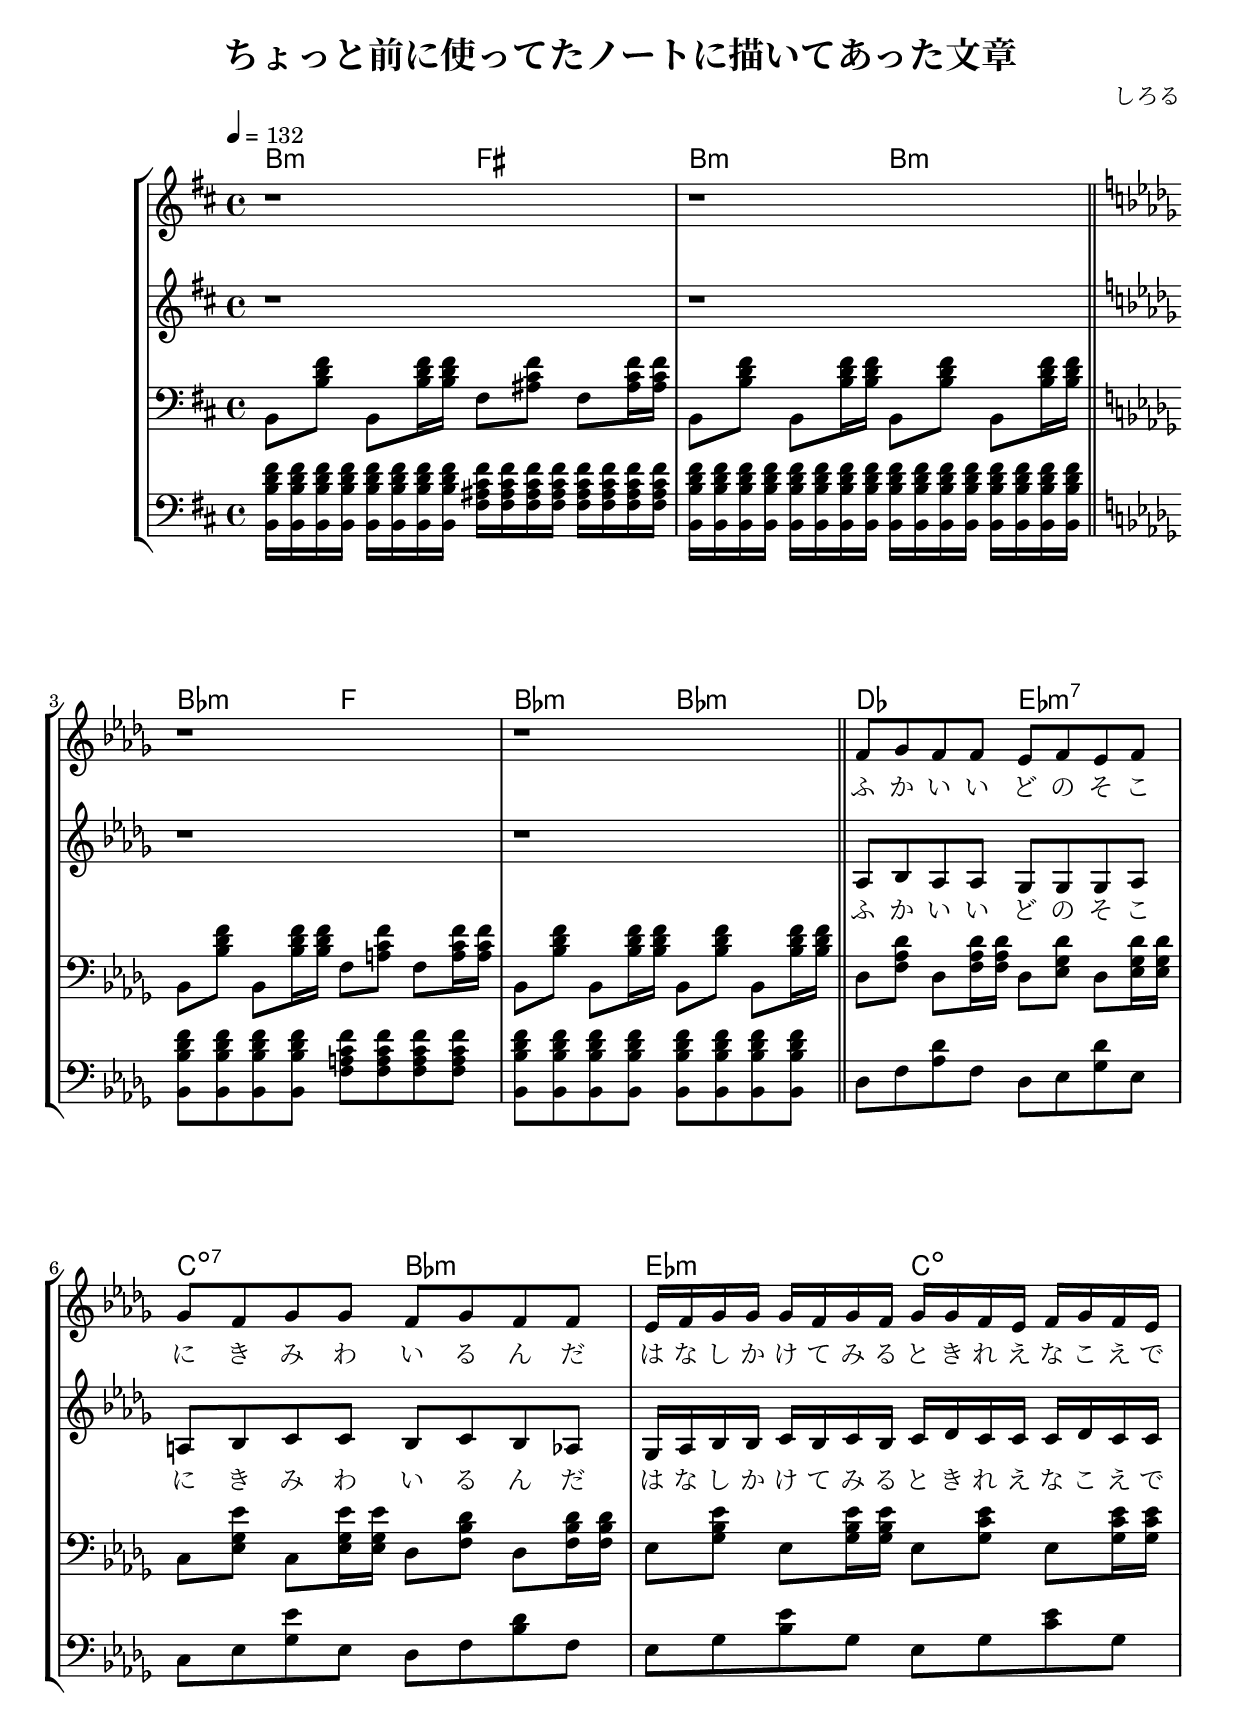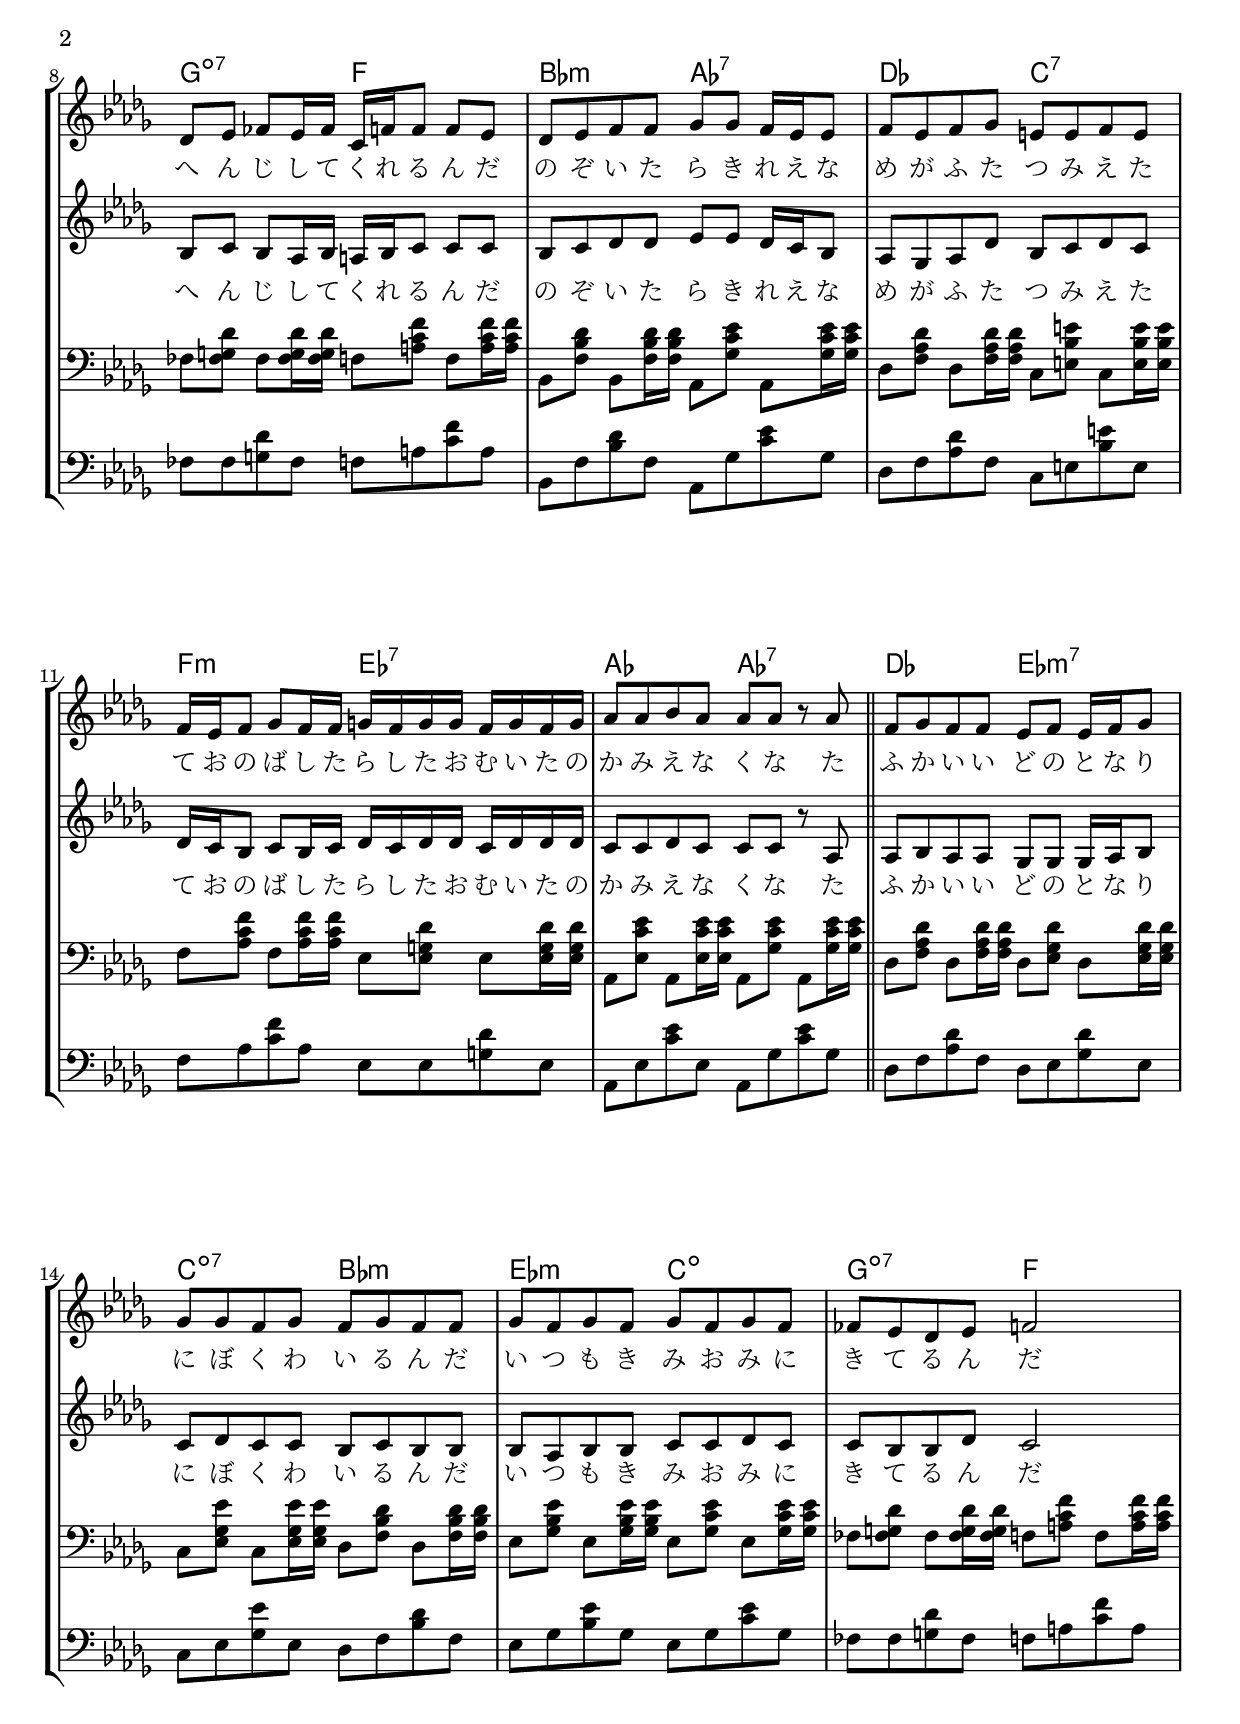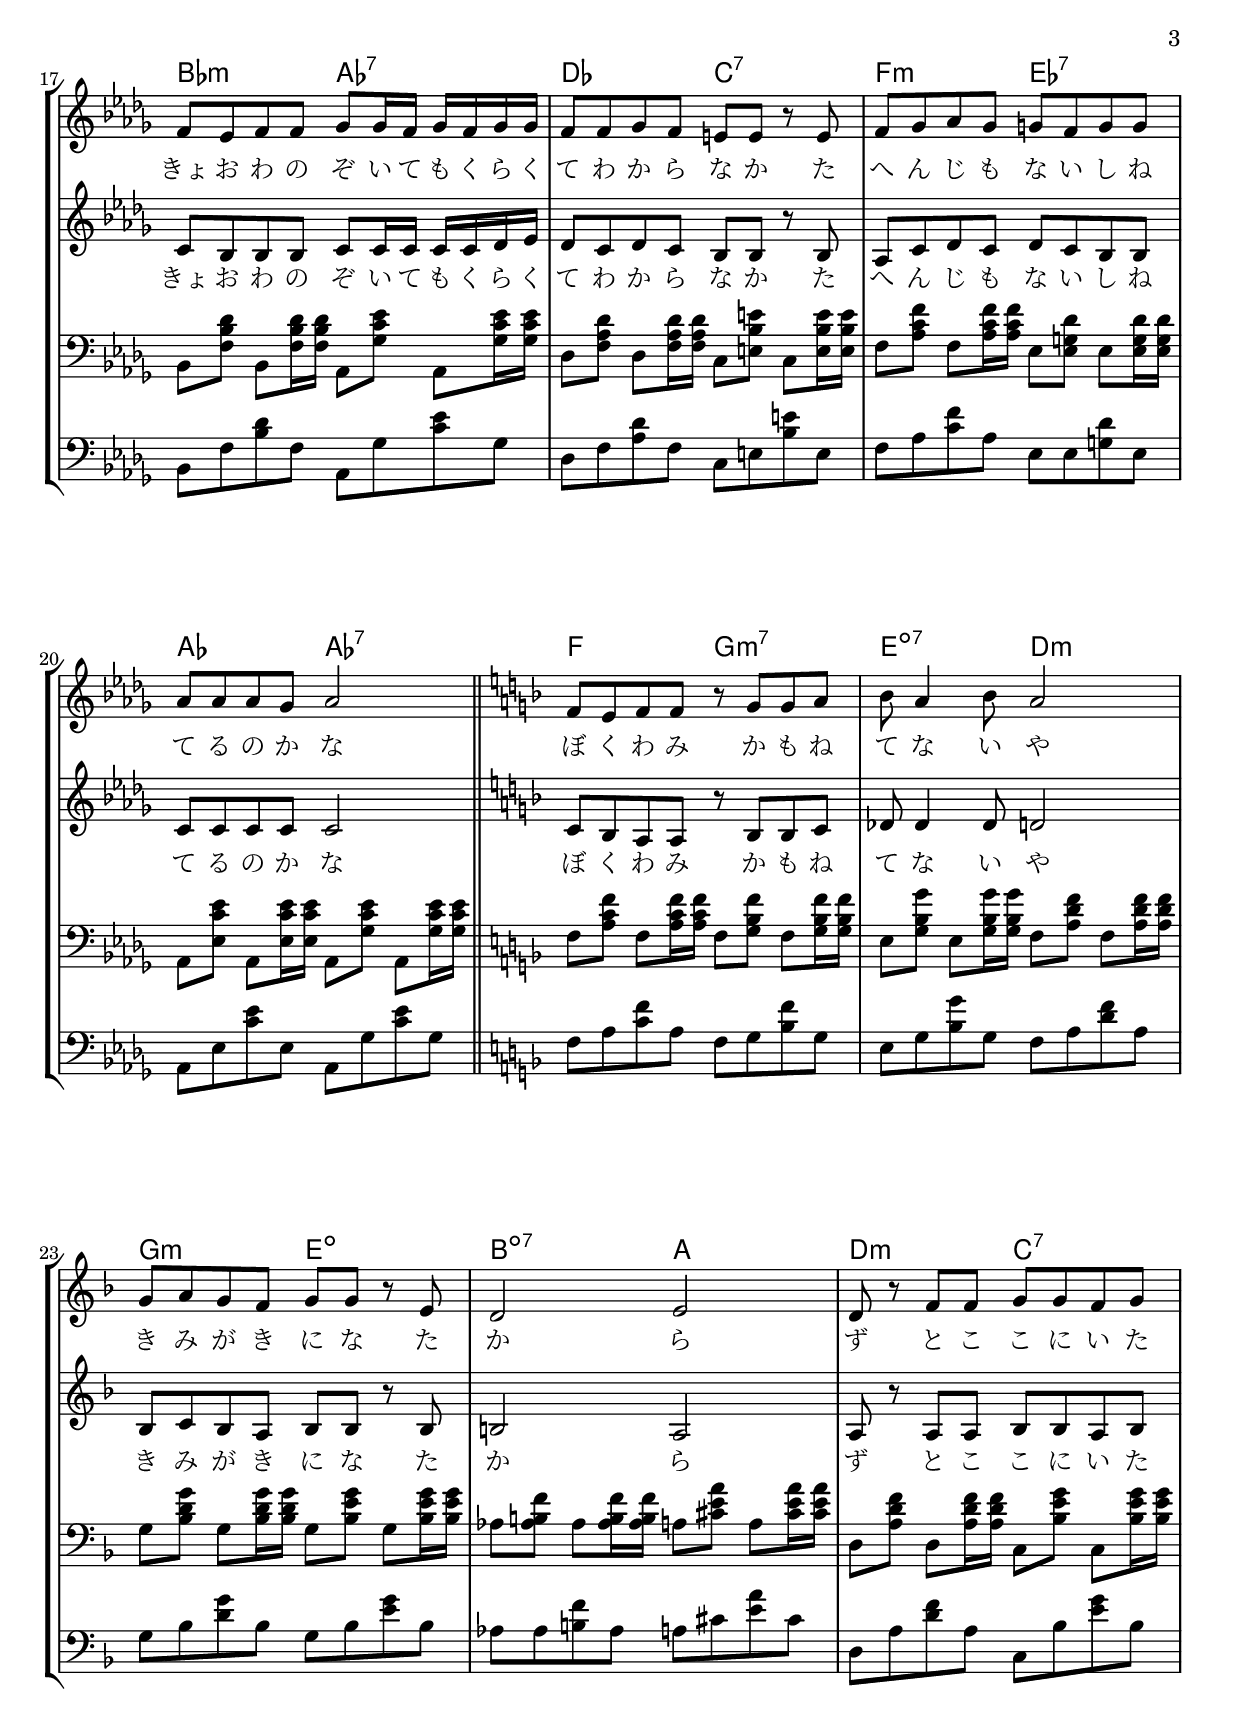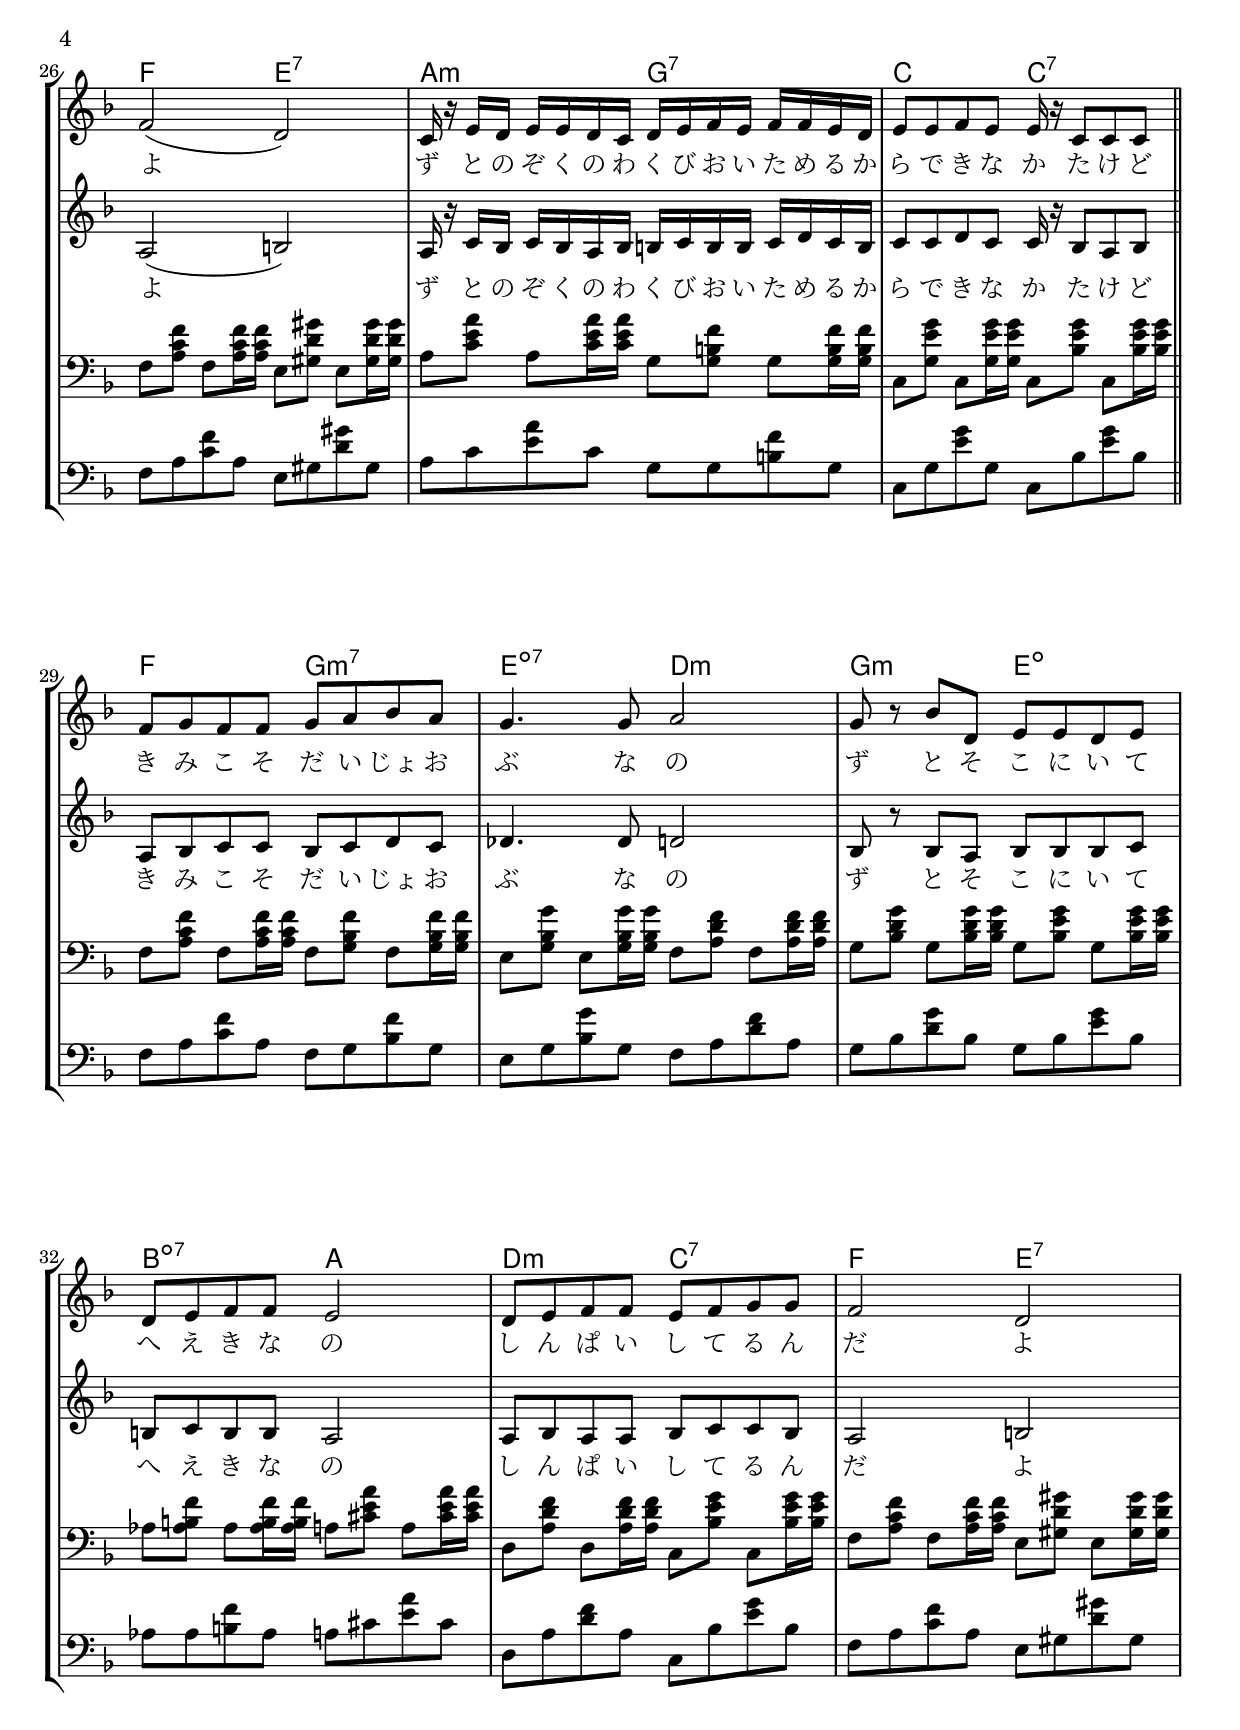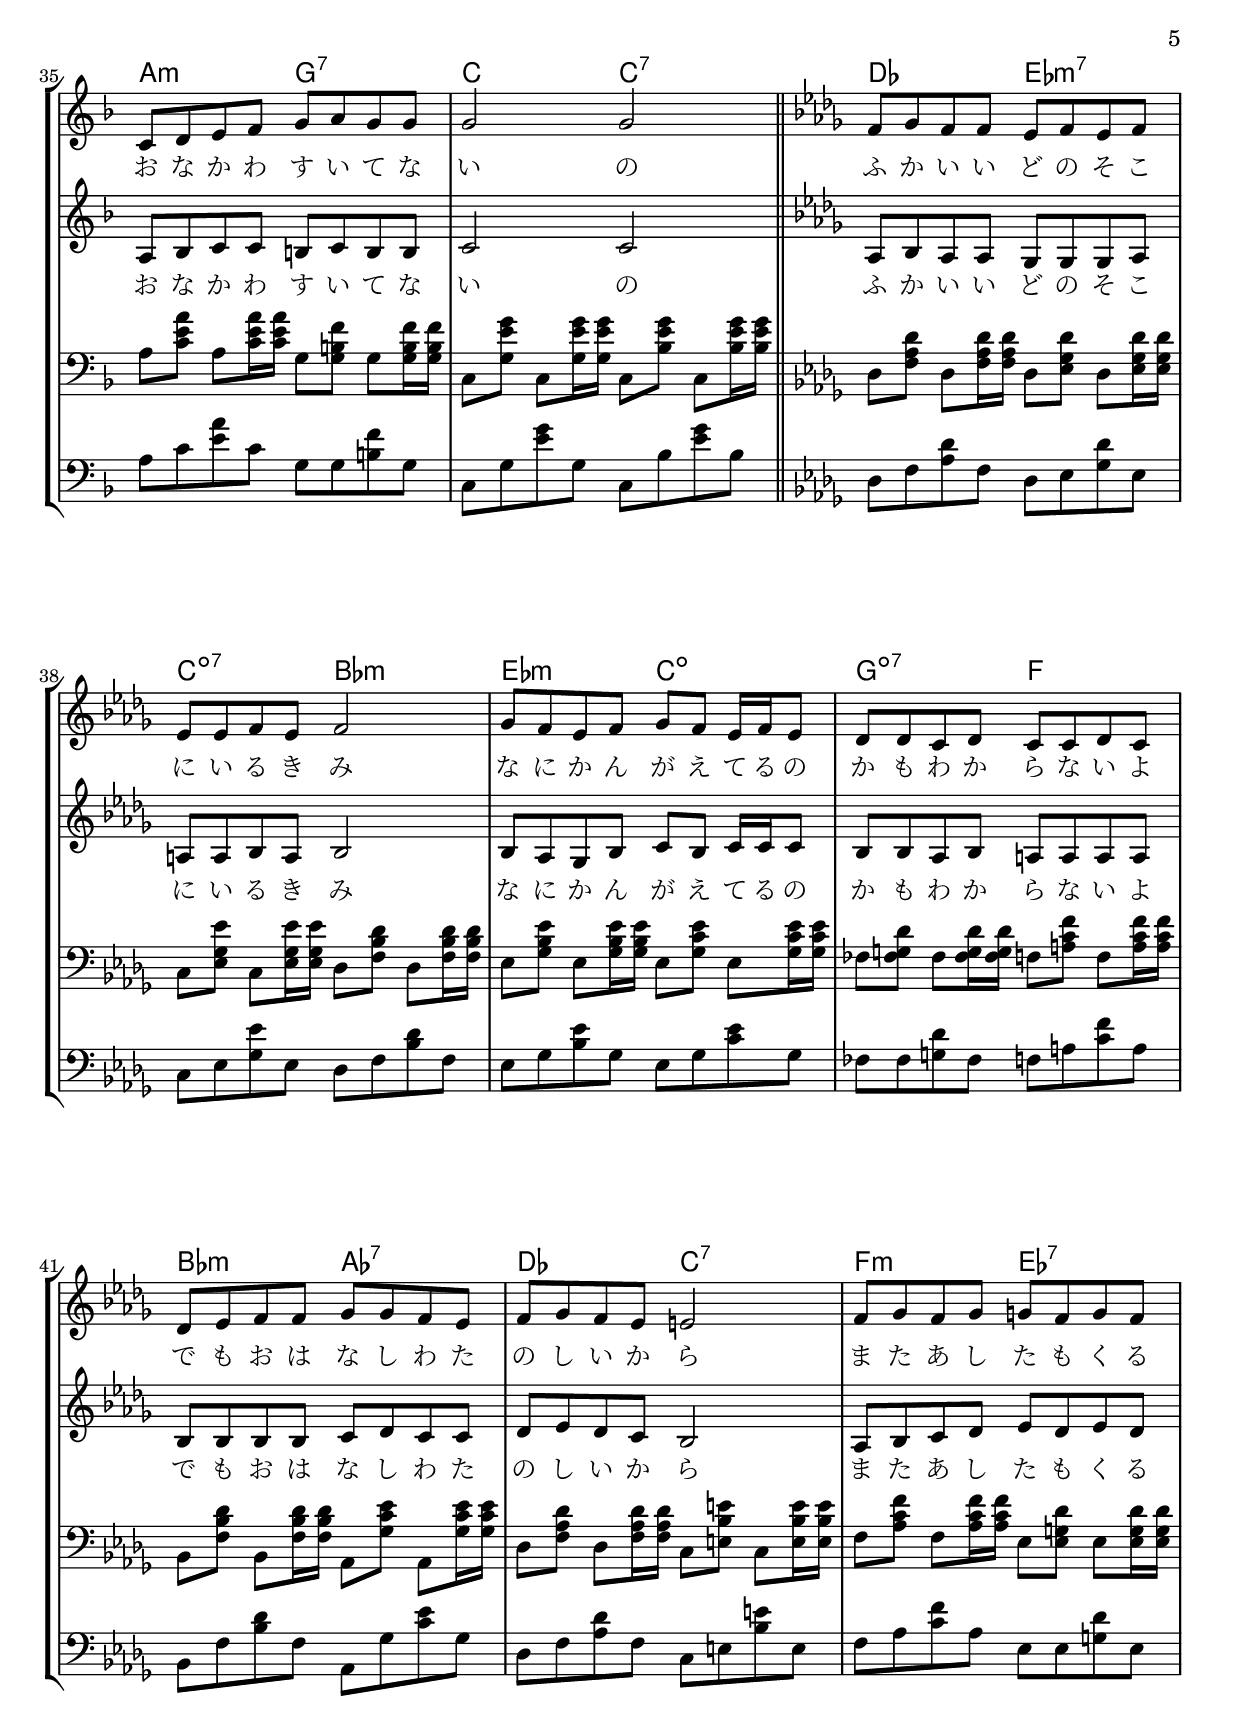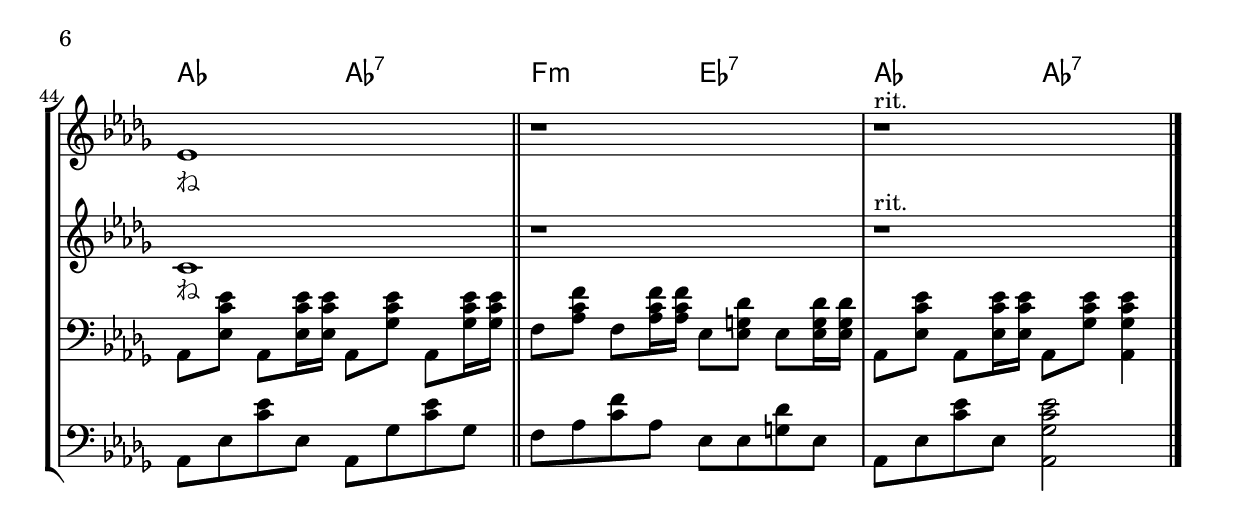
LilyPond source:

\version "2.12.1"

\header {
	title = \markup {ちょっと前に使ってたノートに描いてあった文章}
	composer = \markup \center-column {しろる}
}

harmony = \chordmode {
	b2:m fis b:m b:m 

	bes:m f bes:m bes:m 

	des es:min7 c:dim7 bes:m es:m c:dim g:dim7 f bes:m as:7 des c:7 f:m es:7 as as:7 

	des es:min7 c:dim7 bes:m es:m c:dim g:dim7 f bes:m as:7 des c:7 f:m es:7 as as:7 

	f g:min7 e:dim7 d:m g:m e:dim b:dim7 a d:m c:7 f e:7 a:m g:7 c c:7 

	f g:min7 e:dim7 d:m g:m e:dim b:dim7 a d:m c:7 f e:7 a:m g:7 c c:7 

	des es:min7 c:dim7 bes:m es:m c:dim g:dim7 f bes:m as:7 des c:7 f:m es:7 as as:7 

	f:m es:7 as as:7 
}

melody = {
	\key d \major
	\tempo 4 = 132
	r1 | r1   
	\key des \major
	r1 | r1   
	\set Staff.midiInstrument = #"fss0.35"
	f'8  ges'8  f'8  f'8  es'8  f'8  es'8  f'8 
	ges'8  f'8  ges'8  ges'8  f'8  ges'8  f'8  f'8 
	es'16  f'16  ges'16  ges'16  ges'16  f'16  ges'16  f'16  ges'16  ges'16  f'16  es'16  f'16  ges'16  f'16  es'16 
	des'8  es'8  fes'8  es'16  fes'16  c'16  f'16  f'8  f'8  es'8 
	des'8  es'8  f'8  f'8  ges'8  ges'8  f'16  es'16  es'8 
	f'8  es'8  f'8  ges'8  e'8  e'8  f'8  e'8 
	f'16  es'16  f'8  ges'8  f'16  f'16  g'16  f'16  g'16  g'16  f'16  g'16  f'16  g'16 
	as'8  as'8  bes'8  as'8  as'8  as'8  r8  as'8
	\set Staff.midiInstrument = #"fss0.35"
	f'8  ges'8  f'8  f'8  es'8  f'8  es'16  f'16  ges'8 
	ges'8  ges'8  f'8  ges'8  f'8  ges'8  f'8  f'8 
	ges'8  f'8  ges'8  f'8  ges'8  f'8  ges'8  f'8 
	fes'8  es'8  des'8  es'8  f'2 
	f'8  es'8  f'8  f'8  ges'8  ges'16  f'16  ges'16  f'16  ges'16  ges'16 
	f'8  f'8  ges'8  f'8  e'8  e'8  r8  e'8 
	f'8  ges'8  as'8  ges'8  g'8  f'8  g'8  g'8 
	as'8  as'8  as'8  ges'8  as'2
	\set Staff.midiInstrument = #"fss0.35"
		\key f \major
f'8  e'8  f'8  f'8  r8  g'8  g'8  a'8 
	bes'8  a'4  bes'8  a'2 
	g'8  a'8  g'8  f'8  g'8  g'8  r8  e'8 
	d'2  e'2 
	d'8  r8  f'8  f'8  g'8  g'8  f'8  g'8 
	f'2  (d'2) 
	c'16  r16  e'16  d'16  e'16  e'16  d'16  c'16  d'16  e'16  f'16  e'16  f'16  f'16  e'16  d'16 
	e'8  e'8  f'8  e'8  e'16  r16  c'8  c'8  c'8
	\set Staff.midiInstrument = #"fss0.35"
	f'8  g'8  f'8  f'8  g'8  a'8  bes'8  a'8 
	g'4.  g'8  a'2 
	g'8  r8  bes'8  d'8  e'8  e'8  d'8  e'8 
	d'8  e'8  f'8  f'8  e'2 
	d'8  e'8  f'8  f'8  e'8  f'8  g'8  g'8 
	f'2  d'2 
	c'8  d'8  e'8  f'8  g'8  a'8  g'8  g'8 
	g'2  g'2
	\set Staff.midiInstrument = #"fss0.35"
		\key des \major
f'8  ges'8  f'8  f'8  es'8  f'8  es'8  f'8 
	es'8  es'8  f'8  es'8  f'2 
	ges'8  f'8  es'8  f'8  ges'8  f'8  es'16  f'16  es'8 
	des'8  des'8  c'8  des'8  c'8  c'8  des'8  c'8 
	des'8  es'8  f'8  f'8  ges'8  ges'8  f'8  es'8 
	f'8  ges'8  f'8  es'8  e'2 
	f'8  ges'8  f'8  ges'8  g'8  f'8  g'8  f'8 
	es'1
	r1 | r1^"rit." \bar "|."
}

words = \lyricmode {
	
	
	ふ  か  い  い  ど  の  そ  こ  に  き  み  わ  い  る  ん  だ  は  な  し  か  け  て  み  る  と  き  れ  え  な  こ  え  で  へ  ん  じ  し  て  く  れ  る  ん  だ  の  ぞ  い  た  ら  き  れ  え  な  め  が  ふ  た  つ  み  え  た  て  お  の  ば  し  た  ら  し  た  お  む  い  た  の  か  み  え  な  く  な  た  
	ふ  か  い  い  ど  の  と  な  り  に  ぼ  く  わ  い  る  ん  だ  い  つ  も  き  み  お  み  に  き  て  る  ん  だ  きょ  お  わ  の  ぞ  い  て  も  く  ら  く  て  わ  か  ら  な  か  た  へ  ん  じ  も  な  い  し  ね  て  る  の  か  な  
	ぼ  く  わ  み  か  も  ね  て  な  い  や  き  み  が  き  に  な  た  か  ら  ず  と  こ  こ  に  い  た  よ  ず  と  の  ぞ  く  の  わ  く  び  お  い  た  め  る  か  ら  で  き  な  か  た  け  ど  
	き  み  こ  そ  だ  い  じょ  お  ぶ  な  の  ず  と  そ  こ  に  い  て  へ  え  き  な  の  し  ん  ぱ  い  し  て  る  ん  だ  よ  お  な  か  わ  す  い  て  な  い  の  
	ふ  か  い  い  ど  の  そ  こ  に  い  る  き  み  な  に  か  ん  が  え  て  る  の  か  も  わ  か  ら  な  い  よ  で  も  お  は  な  し  わ  た  の  し  い  か  ら  ま  た  あ  し  た  も  く  る  ね  
	
}

secondmelody = {
	\key d \major
	\tempo 4 = 132
	r1 | r1   
	\key des \major
	r1 | r1   
	\set Staff.midiInstrument = #"fss0.35"
	as8  bes8  as8  as8  ges8  ges8  ges8  as8 
	a8  bes8  c'8  c'8  bes8  c'8  bes8  as8 
	ges16  as16  bes16  bes16  c'16  bes16  c'16  bes16  c'16  des'16  c'16  c'16  c'16  des'16  c'16  c'16 
	bes8  c'8  bes8  as16  bes16  a16  bes16  c'8  c'8  c'8 
	bes8  c'8  des'8  des'8  es'8  es'8  des'16  c'16  bes8 
	as8  ges8  as8  des'8  bes8  c'8  des'8  c'8 
	des'16  c'16  bes8  c'8  bes16  c'16  des'16  c'16  des'16  des'16  c'16  des'16  des'16  des'16 
	c'8  c'8  des'8  c'8  c'8  c'8  r8  as8
	\set Staff.midiInstrument = #"fss0.35"
	as8  bes8  as8  as8  ges8  ges8  ges16  as16  bes8 
	c'8  des'8  c'8  c'8  bes8  c'8  bes8  bes8 
	bes8  as8  bes8  bes8  c'8  c'8  des'8  c'8 
	c'8  bes8  bes8  des'8  c'2 
	c'8  bes8  bes8  bes8  c'8  c'16  c'16  c'16  c'16  des'16  es'16 
	des'8  c'8  des'8  c'8  bes8  bes8  r8  bes8 
	as8  c'8  des'8  c'8  des'8  c'8  bes8  bes8 
	c'8  c'8  c'8  c'8  c'2
	\set Staff.midiInstrument = #"fss0.35"
		\key f \major
c'8  bes8  a8  a8  r8  bes8  bes8  c'8 
	des'8  des'4  des'8  d'2 
	bes8  c'8  bes8  a8  bes8  bes8  r8  bes8 
	b2  a2 
	a8  r8  a8  a8  bes8  bes8  a8  bes8 
	a2  (b2) 
	a16  r16  c'16  bes16  c'16  bes16  a16  bes16  b16  c'16  b16  b16  c'16  d'16  c'16  b16 
	c'8  c'8  d'8  c'8  c'16  r16  bes8  a8  bes8
	\set Staff.midiInstrument = #"fss0.35"
	a8  bes8  c'8  c'8  bes8  c'8  d'8  c'8 
	des'4.  des'8  d'2 
	bes8  r8  bes8  a8  bes8  bes8  bes8  c'8 
	b8  c'8  b8  b8  a2 
	a8  bes8  a8  a8  bes8  c'8  c'8  bes8 
	a2  b2 
	a8  bes8  c'8  c'8  b8  c'8  b8  b8 
	c'2  c'2
	\set Staff.midiInstrument = #"fss0.35"
		\key des \major
as8  bes8  as8  as8  ges8  ges8  ges8  as8 
	a8  a8  bes8  a8  bes2 
	bes8  as8  ges8  bes8  c'8  bes8  c'16  c'16  c'8 
	bes8  bes8  as8  bes8  a8  a8  a8  a8 
	bes8  bes8  bes8  bes8  c'8  des'8  c'8  c'8 
	des'8  es'8  des'8  c'8  bes2 
	as8  bes8  c'8  des'8  es'8  des'8  es'8  des'8 
	c'1
	r1 | r1^"rit." \bar "|."
}

secondwords = \lyricmode {
	
	
	ふ  か  い  い  ど  の  そ  こ  に  き  み  わ  い  る  ん  だ  は  な  し  か  け  て  み  る  と  き  れ  え  な  こ  え  で  へ  ん  じ  し  て  く  れ  る  ん  だ  の  ぞ  い  た  ら  き  れ  え  な  め  が  ふ  た  つ  み  え  た  て  お  の  ば  し  た  ら  し  た  お  む  い  た  の  か  み  え  な  く  な  た  
	ふ  か  い  い  ど  の  と  な  り  に  ぼ  く  わ  い  る  ん  だ  い  つ  も  き  み  お  み  に  き  て  る  ん  だ  きょ  お  わ  の  ぞ  い  て  も  く  ら  く  て  わ  か  ら  な  か  た  へ  ん  じ  も  な  い  し  ね  て  る  の  か  な  
	ぼ  く  わ  み  か  も  ね  て  な  い  や  き  み  が  き  に  な  た  か  ら  ず  と  こ  こ  に  い  た  よ  ず  と  の  ぞ  く  の  わ  く  び  お  い  た  め  る  か  ら  で  き  な  か  た  け  ど  
	き  み  こ  そ  だ  い  じょ  お  ぶ  な  の  ず  と  そ  こ  に  い  て  へ  え  き  な  の  し  ん  ぱ  い  し  て  る  ん  だ  よ  お  な  か  わ  す  い  て  な  い  の  
	ふ  か  い  い  ど  の  そ  こ  に  い  る  き  み  な  に  か  ん  が  え  て  る  の  か  も  わ  か  ら  な  い  よ  で  も  お  は  な  し  わ  た  の  し  い  か  ら  ま  た  あ  し  た  も  く  る  ね  
	
}

tempochange = {
	\tempo 4 = 132
	r1 | r1 \bar "||"
	\tempo 4 = 132
	r1 | r1 \bar "||"
	\tempo 4 = 132
	r1 | r1 | r1 | r1 | r1 | r1 | r1 | r1 \bar "||"
	\tempo 4 = 132
	r1 | r1 | r1 | r1 | r1 | r1 | r1 | r1 \bar "||"
	\tempo 4 = 132
	r1 | r1 | r1 | r1 | r1 | r1 | r1 | r1 \bar "||"
	\tempo 4 = 132
	r1 | r1 | r1 | r1 | r1 | r1 | r1 | r1 \bar "||"
	\tempo 4 = 132
	r1 | r1 | r1 | r1 | r1 | r1 | r1 | r1 \bar "||"
	\tempo 4 = 132
	r1 | \tempo 4 = 99 r2 \tempo 4 = 88 r2 \bar "|."
}

mainacc = {
	\clef bass
	\set Staff.midiInstrument = #"Electric Piano 1"
	\key d \major
	\tempo 4 = 132
	b,8 <b d' fis'> b, <b d' fis'>16 <b d' fis'>
	fis8 <ais cis' fis'> fis <ais cis' fis'>16 <ais cis' fis'>
	b,8 <b d' fis'> b, <b d' fis'>16 <b d' fis'>
	b,8 <b d' fis'> b, <b d' fis'>16 <b d' fis'>
	\bar "||"

	\set Staff.midiInstrument = #"Electric Piano 1"
	\key des \major
	bes,8 <bes des' f'> bes, <bes des' f'>16 <bes des' f'>
	f8 <a c' f'> f <a c' f'>16 <a c' f'>
	bes,8 <bes des' f'> bes, <bes des' f'>16 <bes des' f'>
	bes,8 <bes des' f'> bes, <bes des' f'>16 <bes des' f'>
	\bar "||"

	\set Staff.midiInstrument = #"Electric Guitar (clean)"
	des8 <f as des'> des <f as des'>16 <f as des'>
	des8 <es ges des'> des <es ges des'>16 <es ges des'>
	c8 <es ges es'> c <es ges es'>16 <es ges es'>
	des8 <f bes des'> des <f bes des'>16 <f bes des'>
	es8 <ges bes es'> es <ges bes es'>16 <ges bes es'>
	es8 <ges c' es'> es <ges c' es'>16 <ges c' es'>
	fes8 <fes g des'> fes <fes g des'>16 <fes g des'>
	f8 <a c' f'> f <a c' f'>16 <a c' f'>
	bes,8 <f bes des'> bes, <f bes des'>16 <f bes des'>
	as,8 <ges c' es'> as, <ges c' es'>16 <ges c' es'>
	des8 <f as des'> des <f as des'>16 <f as des'>
	c8 <e bes e'> c <e bes e'>16 <e bes e'>
	f8 <as c' f'> f <as c' f'>16 <as c' f'>
	es8 <es g des'> es <es g des'>16 <es g des'>
	as,8 <es c' es'> as, <es c' es'>16 <es c' es'>
	as,8 <ges c' es'> as, <ges c' es'>16 <ges c' es'>
	\bar "||"

	\set Staff.midiInstrument = #"Electric Guitar (clean)"
	des8 <f as des'> des <f as des'>16 <f as des'>
	des8 <es ges des'> des <es ges des'>16 <es ges des'>
	c8 <es ges es'> c <es ges es'>16 <es ges es'>
	des8 <f bes des'> des <f bes des'>16 <f bes des'>
	es8 <ges bes es'> es <ges bes es'>16 <ges bes es'>
	es8 <ges c' es'> es <ges c' es'>16 <ges c' es'>
	fes8 <fes g des'> fes <fes g des'>16 <fes g des'>
	f8 <a c' f'> f <a c' f'>16 <a c' f'>
	bes,8 <f bes des'> bes, <f bes des'>16 <f bes des'>
	as,8 <ges c' es'> as, <ges c' es'>16 <ges c' es'>
	des8 <f as des'> des <f as des'>16 <f as des'>
	c8 <e bes e'> c <e bes e'>16 <e bes e'>
	f8 <as c' f'> f <as c' f'>16 <as c' f'>
	es8 <es g des'> es <es g des'>16 <es g des'>
	as,8 <es c' es'> as, <es c' es'>16 <es c' es'>
	as,8 <ges c' es'> as, <ges c' es'>16 <ges c' es'>
	\bar "||"

	\set Staff.midiInstrument = #"Electric Guitar (clean)"
	\key f \major
	f8 <a c' f'> f <a c' f'>16 <a c' f'>
	f8 <g bes f'> f <g bes f'>16 <g bes f'>
	e8 <g bes g'> e <g bes g'>16 <g bes g'>
	f8 <a d' f'> f <a d' f'>16 <a d' f'>
	g8 <bes d' g'> g <bes d' g'>16 <bes d' g'>
	g8 <bes e' g'> g <bes e' g'>16 <bes e' g'>
	as8 <as b f'> as <as b f'>16 <as b f'>
	a8 <cis' e' a'> a <cis' e' a'>16 <cis' e' a'>
	d8 <a d' f'> d <a d' f'>16 <a d' f'>
	c8 <bes e' g'> c <bes e' g'>16 <bes e' g'>
	f8 <a c' f'> f <a c' f'>16 <a c' f'>
	e8 <gis d' gis'> e <gis d' gis'>16 <gis d' gis'>
	a8 <c' e' a'> a <c' e' a'>16 <c' e' a'>
	g8 <g b f'> g <g b f'>16 <g b f'>
	c8 <g e' g'> c <g e' g'>16 <g e' g'>
	c8 <bes e' g'> c <bes e' g'>16 <bes e' g'>
	\bar "||"

	\set Staff.midiInstrument = #"Electric Guitar (clean)"
	f8 <a c' f'> f <a c' f'>16 <a c' f'>
	f8 <g bes f'> f <g bes f'>16 <g bes f'>
	e8 <g bes g'> e <g bes g'>16 <g bes g'>
	f8 <a d' f'> f <a d' f'>16 <a d' f'>
	g8 <bes d' g'> g <bes d' g'>16 <bes d' g'>
	g8 <bes e' g'> g <bes e' g'>16 <bes e' g'>
	as8 <as b f'> as <as b f'>16 <as b f'>
	a8 <cis' e' a'> a <cis' e' a'>16 <cis' e' a'>
	d8 <a d' f'> d <a d' f'>16 <a d' f'>
	c8 <bes e' g'> c <bes e' g'>16 <bes e' g'>
	f8 <a c' f'> f <a c' f'>16 <a c' f'>
	e8 <gis d' gis'> e <gis d' gis'>16 <gis d' gis'>
	a8 <c' e' a'> a <c' e' a'>16 <c' e' a'>
	g8 <g b f'> g <g b f'>16 <g b f'>
	c8 <g e' g'> c <g e' g'>16 <g e' g'>
	c8 <bes e' g'> c <bes e' g'>16 <bes e' g'>
	\bar "||"

	\set Staff.midiInstrument = #"Electric Guitar (clean)"
	\key des \major
	des8 <f as des'> des <f as des'>16 <f as des'>
	des8 <es ges des'> des <es ges des'>16 <es ges des'>
	c8 <es ges es'> c <es ges es'>16 <es ges es'>
	des8 <f bes des'> des <f bes des'>16 <f bes des'>
	es8 <ges bes es'> es <ges bes es'>16 <ges bes es'>
	es8 <ges c' es'> es <ges c' es'>16 <ges c' es'>
	fes8 <fes g des'> fes <fes g des'>16 <fes g des'>
	f8 <a c' f'> f <a c' f'>16 <a c' f'>
	bes,8 <f bes des'> bes, <f bes des'>16 <f bes des'>
	as,8 <ges c' es'> as, <ges c' es'>16 <ges c' es'>
	des8 <f as des'> des <f as des'>16 <f as des'>
	c8 <e bes e'> c <e bes e'>16 <e bes e'>
	f8 <as c' f'> f <as c' f'>16 <as c' f'>
	es8 <es g des'> es <es g des'>16 <es g des'>
	as,8 <es c' es'> as, <es c' es'>16 <es c' es'>
	as,8 <ges c' es'> as, <ges c' es'>16 <ges c' es'>
	\bar "||"

	\set Staff.midiInstrument = #"Electric Guitar (clean)"
	f8 <as c' f'> f <as c' f'>16 <as c' f'>
	es8 <es g des'> es <es g des'>16 <es g des'>
	as,8 <es c' es'> as, <es c' es'>16 <es c' es'>
	as,8 <ges c' es'>8 <as, ges c' es'>4
	\bar "|."
}

subacc = {
	\clef bass
	\set Staff.midiInstrument = #"Steel Drums"
	\key d \major
	\tempo 4 = 132
	 <b, b d' fis'>16 <b, b d' fis'>16 <b, b d' fis'>16 <b, b d' fis'>16 <b, b d' fis'>16 <b, b d' fis'>16 <b, b d' fis'>16 <b, b d' fis'>16
	 <fis ais cis' fis'>16 <fis ais cis' fis'>16 <fis ais cis' fis'>16 <fis ais cis' fis'>16 <fis ais cis' fis'>16 <fis ais cis' fis'>16 <fis ais cis' fis'>16 <fis ais cis' fis'>16
	 <b, b d' fis'>16 <b, b d' fis'>16 <b, b d' fis'>16 <b, b d' fis'>16 <b, b d' fis'>16 <b, b d' fis'>16 <b, b d' fis'>16 <b, b d' fis'>16
	 <b, b d' fis'>16 <b, b d' fis'>16 <b, b d' fis'>16 <b, b d' fis'>16 <b, b d' fis'>16 <b, b d' fis'>16 <b, b d' fis'>16 <b, b d' fis'>16
	\bar "||"

	\set Staff.midiInstrument = #"Steel Drums"
	\key des \major
	<bes, bes des' f'>8 <bes, bes des' f'>8 <bes, bes des' f'>8 <bes, bes des' f'>8
	<f a c' f'>8 <f a c' f'>8 <f a c' f'>8 <f a c' f'>8
	<bes, bes des' f'>8 <bes, bes des' f'>8 <bes, bes des' f'>8 <bes, bes des' f'>8
	<bes, bes des' f'>8 <bes, bes des' f'>8 <bes, bes des' f'>8 <bes, bes des' f'>8
	\bar "||"

	\set Staff.midiInstrument = #"Sitar"
	des8 f <as des'> f
	des8 es <ges des'> es
	c8 es <ges es'> es
	des8 f <bes des'> f
	es8 ges <bes es'> ges
	es8 ges <c' es'> ges
	fes8 fes <g des'> fes
	f8 a <c' f'> a
	bes,8 f <bes des'> f
	as,8 ges <c' es'> ges
	des8 f <as des'> f
	c8 e <bes e'> e
	f8 as <c' f'> as
	es8 es <g des'> es
	as,8 es <c' es'> es
	as,8 ges <c' es'> ges
	\bar "||"

	\set Staff.midiInstrument = #"Sitar"
	des8 f <as des'> f
	des8 es <ges des'> es
	c8 es <ges es'> es
	des8 f <bes des'> f
	es8 ges <bes es'> ges
	es8 ges <c' es'> ges
	fes8 fes <g des'> fes
	f8 a <c' f'> a
	bes,8 f <bes des'> f
	as,8 ges <c' es'> ges
	des8 f <as des'> f
	c8 e <bes e'> e
	f8 as <c' f'> as
	es8 es <g des'> es
	as,8 es <c' es'> es
	as,8 ges <c' es'> ges
	\bar "||"

	\set Staff.midiInstrument = #"Sitar"
	\key f \major
	f8 a <c' f'> a
	f8 g <bes f'> g
	e8 g <bes g'> g
	f8 a <d' f'> a
	g8 bes <d' g'> bes
	g8 bes <e' g'> bes
	as8 as <b f'> as
	a8 cis' <e' a'> cis'
	d8 a <d' f'> a
	c8 bes <e' g'> bes
	f8 a <c' f'> a
	e8 gis <d' gis'> gis
	a8 c' <e' a'> c'
	g8 g <b f'> g
	c8 g <e' g'> g
	c8 bes <e' g'> bes
	\bar "||"

	\set Staff.midiInstrument = #"Sitar"
	f8 a <c' f'> a
	f8 g <bes f'> g
	e8 g <bes g'> g
	f8 a <d' f'> a
	g8 bes <d' g'> bes
	g8 bes <e' g'> bes
	as8 as <b f'> as
	a8 cis' <e' a'> cis'
	d8 a <d' f'> a
	c8 bes <e' g'> bes
	f8 a <c' f'> a
	e8 gis <d' gis'> gis
	a8 c' <e' a'> c'
	g8 g <b f'> g
	c8 g <e' g'> g
	c8 bes <e' g'> bes
	\bar "||"

	\set Staff.midiInstrument = #"Sitar"
	\key des \major
	des8 f <as des'> f
	des8 es <ges des'> es
	c8 es <ges es'> es
	des8 f <bes des'> f
	es8 ges <bes es'> ges
	es8 ges <c' es'> ges
	fes8 fes <g des'> fes
	f8 a <c' f'> a
	bes,8 f <bes des'> f
	as,8 ges <c' es'> ges
	des8 f <as des'> f
	c8 e <bes e'> e
	f8 as <c' f'> as
	es8 es <g des'> es
	as,8 es <c' es'> es
	as,8 ges <c' es'> ges
	\bar "||"

	\set Staff.midiInstrument = #"Sitar"
	f8 as <c' f'> as
	es8 es <g des'> es
	as,8 es <c' es'> es
	<as, ges c' es'>2
	\bar "|."
}

percA = {
	\drummode {
	\times 16/12{ cymr8. cymr8 cymr16 cymr8. cymr8 cymr16 } |\times 16/12{ cymr8. cymr8 cymr4. r16 } \bar "||"
	\times 16/12{ cymr8. cymr8 cymr16 cymr8. cymr8 cymr16 } |\times 16/12{ cymr8. cymr8 cymr4. r16 } \bar "||"
	r1 |r1 |r1 |r1 |r1 |r1 |r1 |r1 \bar "||"
	r1 |r1 |r1 |r1 |r1 |r1 |r1 |r1 \bar "||"
	r1 |r1 |r1 |r1 |r1 |r1 |r1 |r1 \bar "||"
	r1 |r1 |r1 |r1 |r1 |r1 |r1 |r1 \bar "||"
	r1 |r1 |r1 |r1 |r1 |r1 |r1 |r1 \bar "||"
	r1 |r1 \bar "|."
	}
}

percB = {
	\drummode {
	\times 16/12{ r2 r8 hhp8 } |\times 16/12{ r2. } \bar "||"
	\times 16/12{ r2 r8 hhp8 } |\times 16/12{ r2. } \bar "||"
	r1 |r1 |r1 |r1 |r1 |r1 |r1 |r1 \bar "||"
	r1 |r1 |r1 |r1 |r1 |r1 |r1 |r1 \bar "||"
	r1 |r1 |r1 |r1 |r1 |r1 |r1 |r1 \bar "||"
	r1 |r1 |r1 |r1 |r1 |r1 |r1 |r1 \bar "||"
	r1 |r1 |r1 |r1 |r1 |r1 |r1 |r1 \bar "||"
	r1 |r1 \bar "|."
	}
}

percC = {
	\drummode {
	\times 16/12{ bd4. bd4 r16 bd16 } |\times 16/12{ bd4 r16 bd16 bd4. } \bar "||"
	\times 16/12{ bd4. bd4 r16 bd16 } |\times 16/12{ bd4 r16 bd16 bd4. } \bar "||"
	r1 |r1 |r1 |r1 |r1 |r1 |r1 |r1 \bar "||"
	r1 |r1 |r1 |r1 |r1 |r1 |r1 |r1 \bar "||"
	r1 |r1 |r1 |r1 |r1 |r1 |r1 |r1 \bar "||"
	r1 |r1 |r1 |r1 |r1 |r1 |r1 |r1 \bar "||"
	r1 |r1 |r1 |r1 |r1 |r1 |r1 |r1 \bar "||"
	r1 |r1 \bar "|."
	}
}

percD = {
	\drummode {
	\times 16/12{ r2. } |\times 16/12{ rb2. } \bar "||"
	\times 16/12{ r2. } |\times 16/12{ rb2. } \bar "||"
	r1 |r1 |r1 |r1 |r1 |r1 |r1 |r1 \bar "||"
	r1 |r1 |r1 |r1 |r1 |r1 |r1 |r1 \bar "||"
	r1 |r1 |r1 |r1 |r1 |r1 |r1 |r1 \bar "||"
	r1 |r1 |r1 |r1 |r1 |r1 |r1 |r1 \bar "||"
	r1 |r1 |r1 |r1 |r1 |r1 |r1 |r1 \bar "||"
	r1 |r1 \bar "|."
	}
}

percE = {
	\drummode {
	r1 |\times 16/12{ r4. sn8 sn4 } \bar "||"
	r1 |\times 16/12{ r4. sn8 sn4 } \bar "||"
	r1 |r1 |r1 |r1 |r1 |r1 |r1 |r1 \bar "||"
	r1 |r1 |r1 |r1 |r1 |r1 |r1 |r1 \bar "||"
	r1 |r1 |r1 |r1 |r1 |r1 |r1 |r1 \bar "||"
	r1 |r1 |r1 |r1 |r1 |r1 |r1 |r1 \bar "||"
	r1 |r1 |r1 |r1 |r1 |r1 |r1 |r1 \bar "||"
	r1 |r1 \bar "|."
	}
}

percF = {
	\drummode {
	r1 |\times 16/12{ r2 r16 tommh16 tommh8 } \bar "||"
	r1 |\times 16/12{ r2 r16 tommh16 tommh8 } \bar "||"
	r1 | r1 | r1 | r1 | r1 | r1 | r1 | r1 \bar "||"
	r1 | r1 | r1 | r1 | r1 | r1 | r1 | r1 \bar "||"
	r1 | r1 | r1 | r1 | r1 | r1 | r1 | r1 \bar "||"
	r1 | r1 | r1 | r1 | r1 | r1 | r1 | r1 \bar "||"
	r1 | r1 | r1 | r1 | r1 | r1 | r1 | r1 \bar "||"
	r1 | r1 \bar "|."
	}
}

percG = {
	\drummode {
	r1 |\times 16/12{ r2 r8. toml16 } \bar "||"
	r1 |\times 16/12{ r2 r8. toml16 } \bar "||"
	r1 | r1 | r1 | r1 | r1 | r1 | r1 | r1 \bar "||"
	r1 | r1 | r1 | r1 | r1 | r1 | r1 | r1 \bar "||"
	r1 | r1 | r1 | r1 | r1 | r1 | r1 | r1 \bar "||"
	r1 | r1 | r1 | r1 | r1 | r1 | r1 | r1 \bar "||"
	r1 | r1 | r1 | r1 | r1 | r1 | r1 | r1 \bar "||"
	r1 | r1 \bar "|."
	}
}

\score {
	<<
		\new StaffGroup <<
			\new ChordNames {\harmony}
			\new Voice = "melody" {\melody}
			\new Lyrics \lyricsto "melody" \words
			\new Voice = "secondmelody" {\secondmelody}
			\new Lyrics \lyricsto "secondmelody" \secondwords
			\new Staff = "mainacc" {\mainacc}
			\new Staff = "subacc" {\subacc}
		>>
	>>
	\layout { }
}
